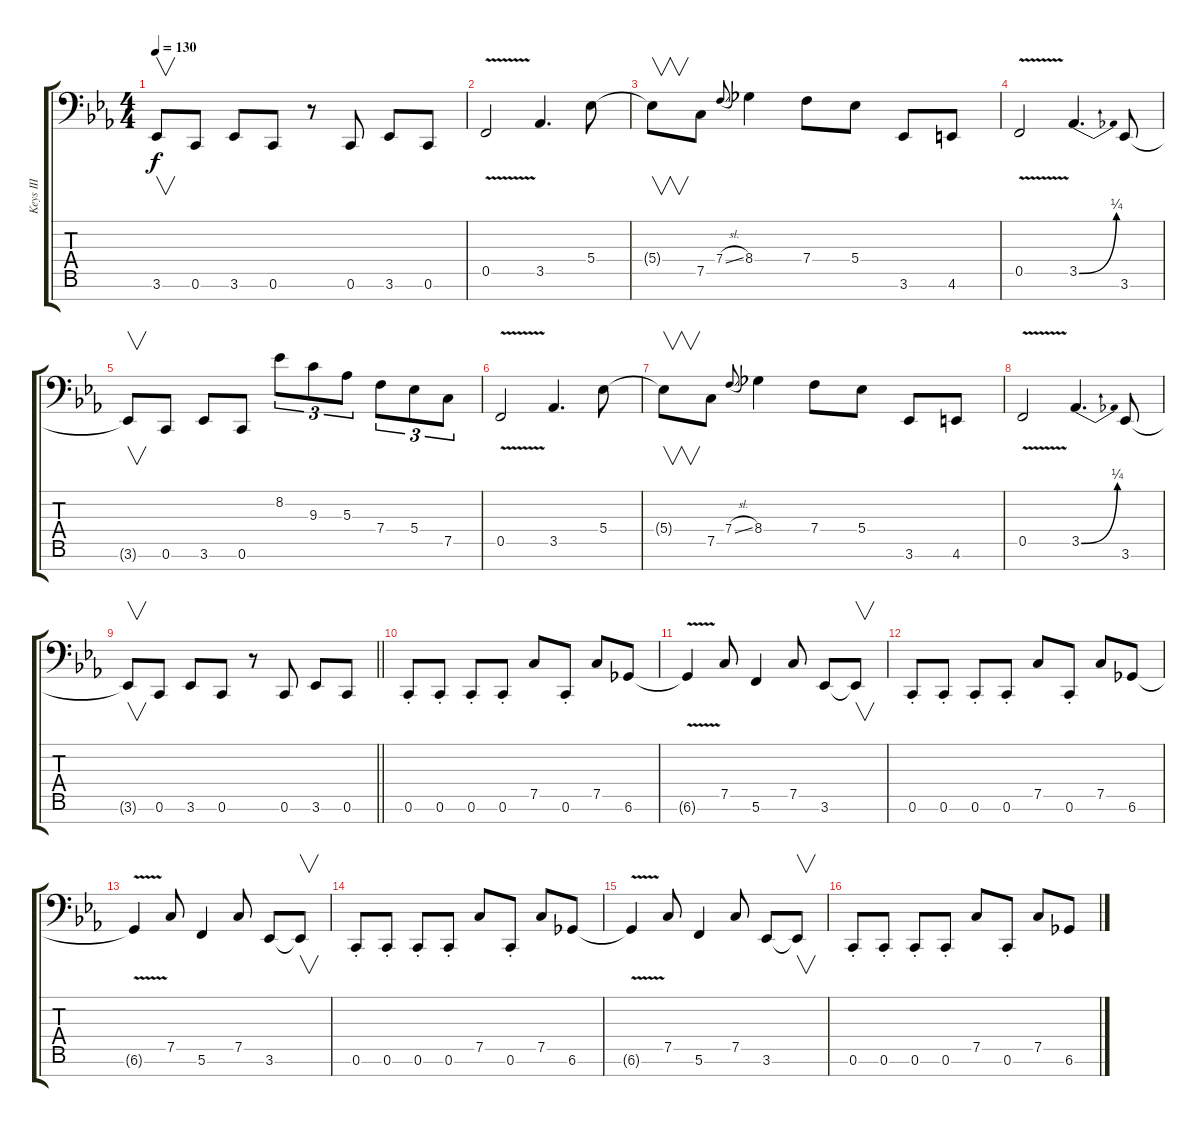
\track ("Keys III" "Keys III") {instrument stringensemble1}
\staff {score tabs}
\tuning (C4 G3 Eb3 Bb2 F2 C2 G1) {hide}
\ts (4 4)
\tempo 130
\clef f4
\ks cminor
3.6{t}.8{v dy f} 0.6.8 3.6.8 0.6.8 r.8 0.6.8 3.6.8 0.6.8 |
0.5{v}.2 3.5.4{d} 5.4.8 |
5.4{t}.8{v} 7.5.8 7.4{sl}.8{gr onbeat} 8.4.4 7.4.8 5.4.8 3.6.8 4.6.8 |
0.5{v}.2 3.5{be (bend 0 0 60 1)}.4{d} 3.6.8 |
3.6{t}.8{v} 0.6.8 3.6.8 0.6.8 8.2.8{tu (3 2)} 9.3.8{tu (3 2)} 5.3.8{tu (3 2)} 7.4.8{tu (3 2)} 5.4.8{tu (3 2)} 7.5.8{tu (3 2)} |
0.5{v}.2 3.5.4{d} 5.4.8 |
5.4{t}.8{v} 7.5.8 7.4{sl}.8{gr onbeat} 8.4.4 7.4.8 5.4.8 3.6.8 4.6.8 |
0.5{v}.2 3.5{be (bend 0 0 60 1)}.4{d} 3.6.8 |
\barLineRight lightlight
3.6{t}.8{v} 0.6.8 3.6.8 0.6.8 r.8 0.6.8 3.6.8 0.6.8 |
0.6{st}.8{volume 13 balance 6 instrument lead2sawtooth} 0.6{st}.8 0.6{st}.8 0.6{st}.8 7.5.8 0.6{st}.8 7.5.8 6.6.8 |
6.6{v t}.4 7.5.8 5.6.4 7.5.8 3.6.8 3.6{t}.8{v} |
0.6{st}.8 0.6{st}.8 0.6{st}.8 0.6{st}.8 7.5.8 0.6{st}.8 7.5.8 6.6.8 |
6.6{v t}.4 7.5.8 5.6.4 7.5.8 3.6.8 3.6{t}.8{v} |
0.6{st}.8 0.6{st}.8 0.6{st}.8 0.6{st}.8 7.5.8 0.6{st}.8 7.5.8 6.6.8 |
6.6{v t}.4 7.5.8 5.6.4 7.5.8 3.6.8 3.6{t}.8{v} |
0.6{st}.8 0.6{st}.8 0.6{st}.8 0.6{st}.8 7.5.8 0.6{st}.8 7.5.8 6.6.8
